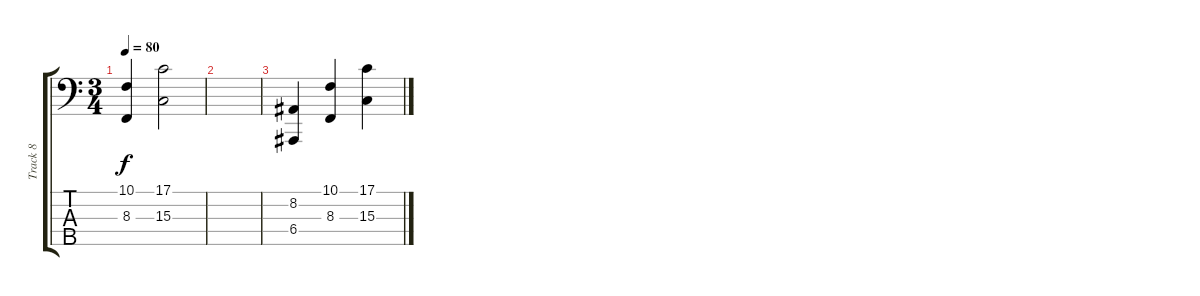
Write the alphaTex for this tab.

\track ("Track 8" "Track 8") {instrument pizzicatostrings}
\staff {score tabs}
\tuning (G2 D2 A1 E1 B0) {hide}
\ts (3 4)
\tempo 80
\clef f4
\ks c
(10.1 8.3).4{dy f} (17.1 15.3).2 |
|
(8.2 6.4).4 (10.1 8.3).4 (17.1 15.3).4
